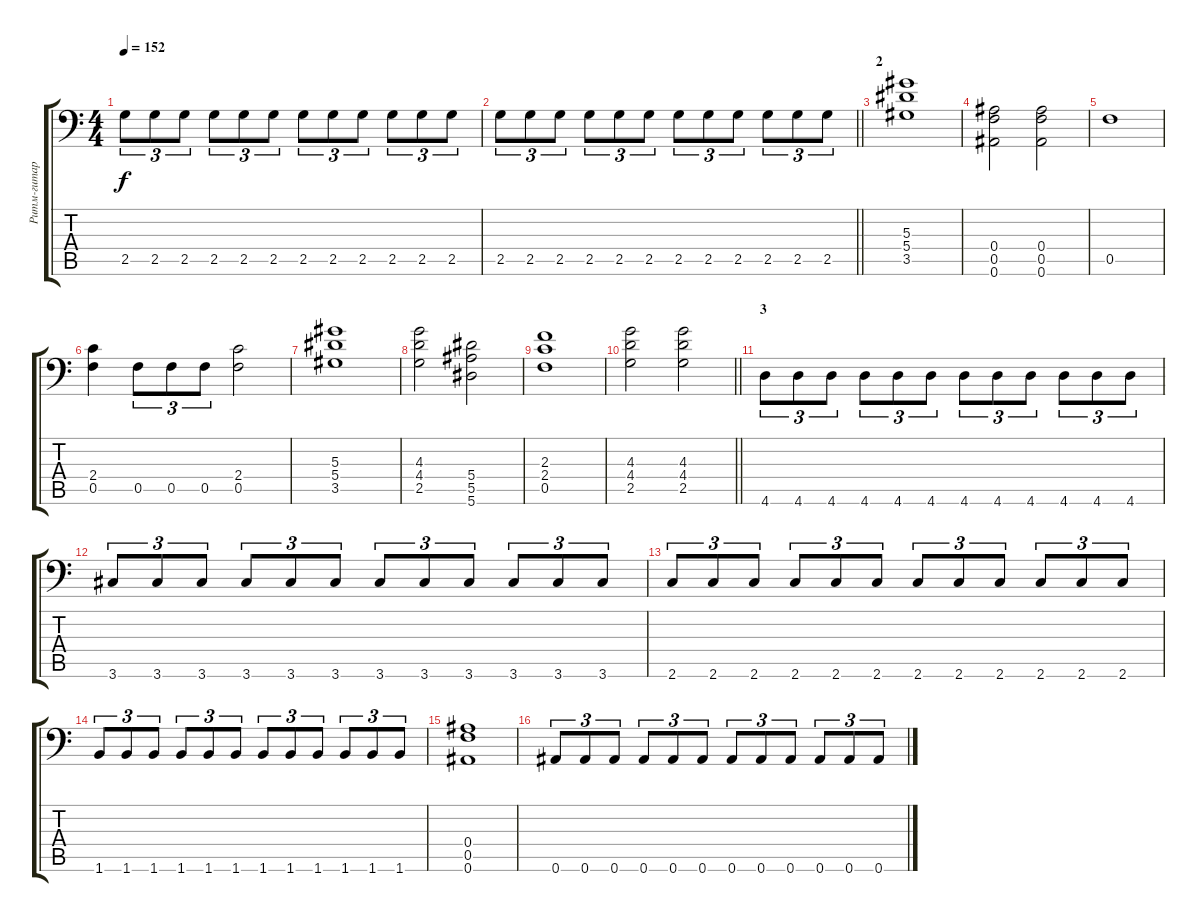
\track ("Ритм-гитара" "Ритм-гитар") {instrument distortionguitar}
\staff {score tabs}
\tuning (C4 G3 Eb3 Bb2 F2 Bb1) {hide}
\ts (4 4)
\tempo 152
\clef f4
\ks c
2.5.8{tu (3 2) dy f} 2.5.8{tu (3 2)} 2.5.8{tu (3 2)} 2.5.8{tu (3 2)} 2.5.8{tu (3 2)} 2.5.8{tu (3 2)} 2.5.8{tu (3 2)} 2.5.8{tu (3 2)} 2.5.8{tu (3 2)} 2.5.8{tu (3 2)} 2.5.8{tu (3 2)} 2.5.8{tu (3 2)} |
\barLineRight lightlight
2.5.8{tu (3 2)} 2.5.8{tu (3 2)} 2.5.8{tu (3 2)} 2.5.8{tu (3 2)} 2.5.8{tu (3 2)} 2.5.8{tu (3 2)} 2.5.8{tu (3 2)} 2.5.8{tu (3 2)} 2.5.8{tu (3 2)} 2.5.8{tu (3 2)} 2.5.8{tu (3 2)} 2.5.8{tu (3 2)} |
\section ("" "2")
(5.3 5.4 3.5).1 |
(0.4 0.5 0.6).2 (0.4 0.5 0.6).2 |
0.5.1 |
(2.4 0.5).4 0.5.8{tu (3 2)} 0.5.8{tu (3 2)} 0.5.8{tu (3 2)} (2.4 0.5).2 |
(5.3 5.4 3.5).1 |
(4.3 4.4 2.5).2 (5.4 5.5 5.6).2 |
(2.3 2.4 0.5).1 |
\barLineRight lightlight
(4.3 4.4 2.5).2 (4.3 4.4 2.5).2 |
\section ("" "3")
4.6.8{tu (3 2)} 4.6.8{tu (3 2)} 4.6.8{tu (3 2)} 4.6.8{tu (3 2)} 4.6.8{tu (3 2)} 4.6.8{tu (3 2)} 4.6.8{tu (3 2)} 4.6.8{tu (3 2)} 4.6.8{tu (3 2)} 4.6.8{tu (3 2)} 4.6.8{tu (3 2)} 4.6.8{tu (3 2)} |
3.6.8{tu (3 2)} 3.6.8{tu (3 2)} 3.6.8{tu (3 2)} 3.6.8{tu (3 2)} 3.6.8{tu (3 2)} 3.6.8{tu (3 2)} 3.6.8{tu (3 2)} 3.6.8{tu (3 2)} 3.6.8{tu (3 2)} 3.6.8{tu (3 2)} 3.6.8{tu (3 2)} 3.6.8{tu (3 2)} |
2.6.8{tu (3 2)} 2.6.8{tu (3 2)} 2.6.8{tu (3 2)} 2.6.8{tu (3 2)} 2.6.8{tu (3 2)} 2.6.8{tu (3 2)} 2.6.8{tu (3 2)} 2.6.8{tu (3 2)} 2.6.8{tu (3 2)} 2.6.8{tu (3 2)} 2.6.8{tu (3 2)} 2.6.8{tu (3 2)} |
1.6.8{tu (3 2)} 1.6.8{tu (3 2)} 1.6.8{tu (3 2)} 1.6.8{tu (3 2)} 1.6.8{tu (3 2)} 1.6.8{tu (3 2)} 1.6.8{tu (3 2)} 1.6.8{tu (3 2)} 1.6.8{tu (3 2)} 1.6.8{tu (3 2)} 1.6.8{tu (3 2)} 1.6.8{tu (3 2)} |
(0.4 0.5 0.6).1 |
0.6.8{tu (3 2)} 0.6.8{tu (3 2)} 0.6.8{tu (3 2)} 0.6.8{tu (3 2)} 0.6.8{tu (3 2)} 0.6.8{tu (3 2)} 0.6.8{tu (3 2)} 0.6.8{tu (3 2)} 0.6.8{tu (3 2)} 0.6.8{tu (3 2)} 0.6.8{tu (3 2)} 0.6.8{tu (3 2)}
